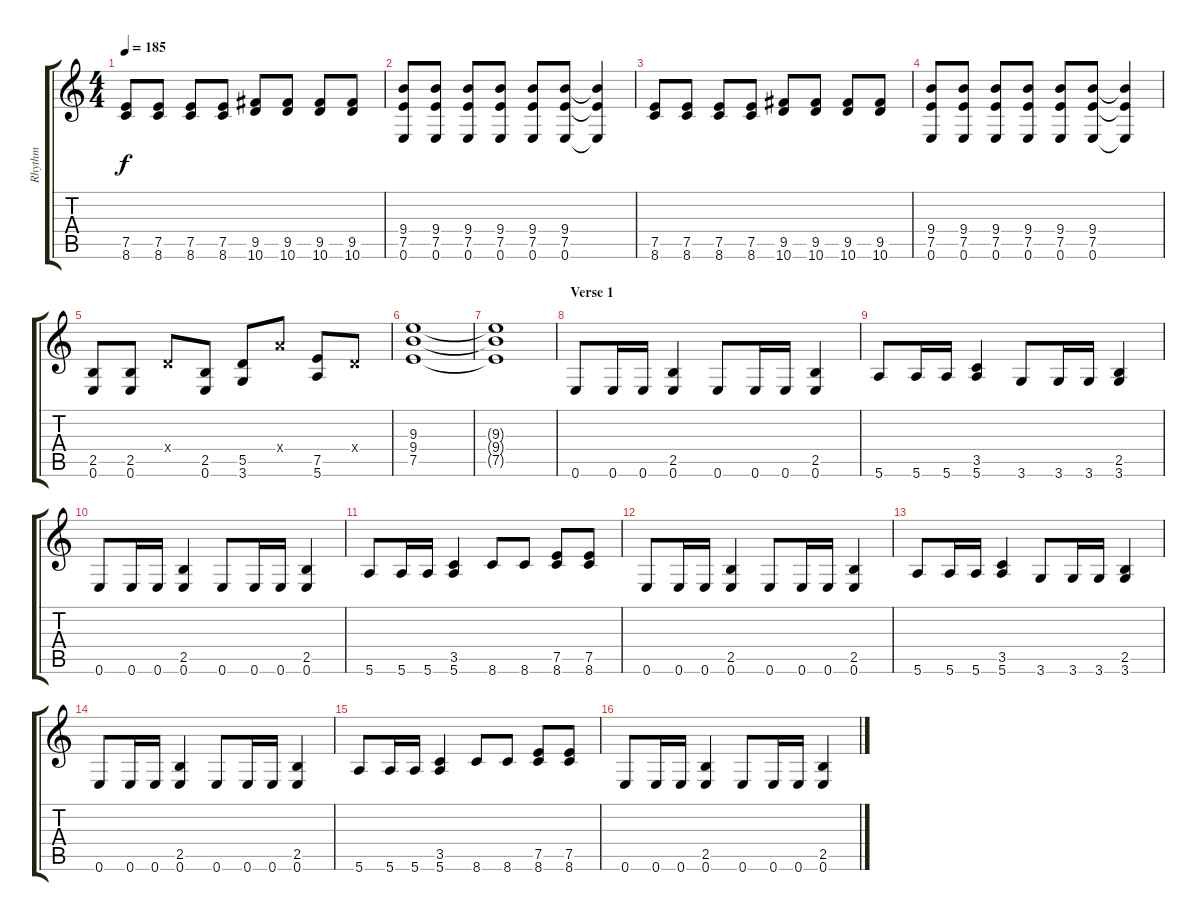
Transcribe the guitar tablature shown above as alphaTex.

\track ("Rhythm" "Rhythm") {instrument distortionguitar}
\staff {score tabs}
\tuning (E4 B3 G3 D3 A2 E2) {hide}
\ts (4 4)
\tempo 185
\clef g2
\ks c
(7.5 8.6).8{dy f} (7.5 8.6).8 (7.5 8.6).8 (7.5 8.6).8 (9.5 10.6).8 (9.5 10.6).8 (9.5 10.6).8 (9.5 10.6).8 |
(9.4 7.5 0.6).8 (9.4 7.5 0.6).8 (9.4 7.5 0.6).8 (9.4 7.5 0.6).8 (9.4 7.5 0.6).8 (9.4 7.5 0.6).8 (9.4{t} 7.5{t} 0.6{t}).4 |
(7.5 8.6).8 (7.5 8.6).8 (7.5 8.6).8 (7.5 8.6).8 (9.5 10.6).8 (9.5 10.6).8 (9.5 10.6).8 (9.5 10.6).8 |
(9.4 7.5 0.6).8 (9.4 7.5 0.6).8 (9.4 7.5 0.6).8 (9.4 7.5 0.6).8 (9.4 7.5 0.6).8 (9.4 7.5 0.6).8 (9.4{t} 7.5{t} 0.6{t}).4 |
(2.5 0.6).8 (2.5 0.6).8 0.4{x}.8 (2.5 0.6).8 (5.5 3.6).8 7.4{x}.8 (7.5 5.6).8 0.4{x}.8 |
(9.3 9.4 7.5).1 |
(9.3{t} 9.4{t} 7.5{t}).1 |
\section ("" "Verse 1")
0.6.8{volume 15} 0.6.16 0.6.16 (2.5 0.6).4 0.6.8 0.6.16 0.6.16 (2.5 0.6).4 |
5.6.8 5.6.16 5.6.16 (3.5 5.6).4 3.6.8 3.6.16 3.6.16 (2.5 3.6).4 |
0.6.8 0.6.16 0.6.16 (2.5 0.6).4 0.6.8 0.6.16 0.6.16 (2.5 0.6).4 |
5.6.8 5.6.16 5.6.16 (3.5 5.6).4 8.6.8 8.6.8 (7.5 8.6).8 (7.5 8.6).8 |
0.6.8{volume 16} 0.6.16 0.6.16 (2.5 0.6).4 0.6.8 0.6.16 0.6.16 (2.5 0.6).4 |
5.6.8 5.6.16 5.6.16 (3.5 5.6).4 3.6.8 3.6.16 3.6.16 (2.5 3.6).4 |
0.6.8 0.6.16 0.6.16 (2.5 0.6).4 0.6.8 0.6.16 0.6.16 (2.5 0.6).4 |
5.6.8 5.6.16 5.6.16 (3.5 5.6).4 8.6.8 8.6.8 (7.5 8.6).8 (7.5 8.6).8 |
0.6.8 0.6.16 0.6.16 (2.5 0.6).4 0.6.8 0.6.16 0.6.16 (2.5 0.6).4
